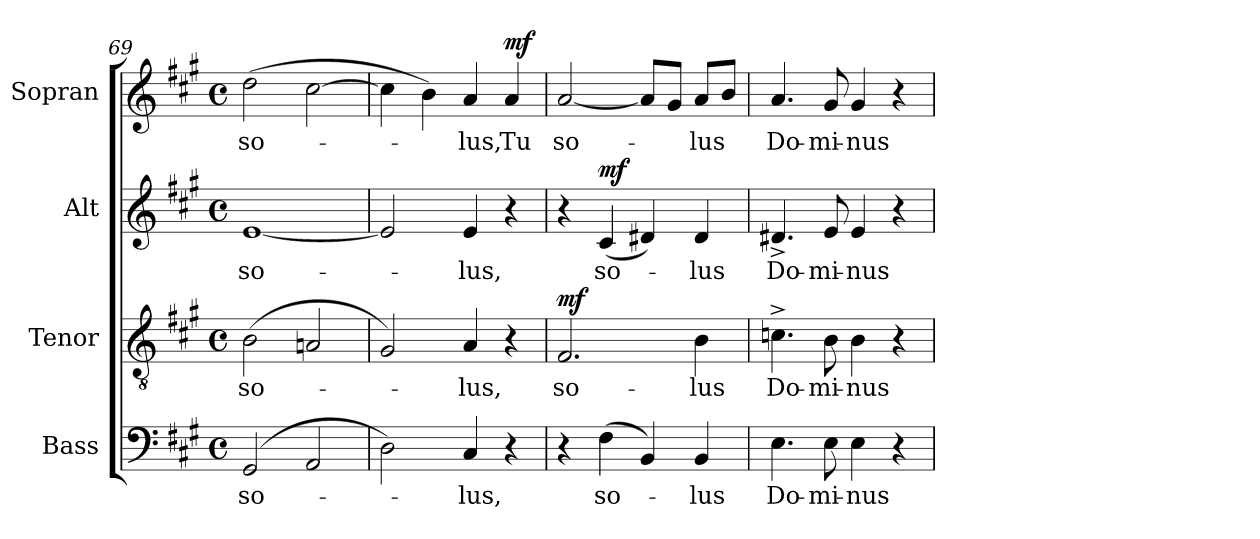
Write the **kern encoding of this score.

**kern	**text	**kern	**text	**dynam	**kern	**text	**dynam	**kern	**text	**dynam
*part4	*part4	*part3	*part3	*part3	*part2	*part2	*part2	*part1	*part1	*part1
*staff4	*staff4	*staff3	*staff3	*staff3	*staff2	*staff2	*staff2	*staff1	*staff1	*staff1
*I"Bass	*	*I"Tenor	*	*	*I"Alt	*	*	*I"Sopran	*	*
*I'B.	*	*I'T.	*	*	*I'A.	*	*	*I'S.	*	*
*clefF4	*	*clefGv2	*	*	*clefG2	*	*	*clefG2	*	*
*k[f#c#g#]	*	*k[f#c#g#]	*	*	*k[f#c#g#]	*	*	*k[f#c#g#]	*	*
*A:	*	*A:	*	*	*A:	*	*	*A:	*	*
*M4/4	*	*M4/4	*	*	*M4/4	*	*	*M4/4	*	*
*met(c)	*	*met(c)	*	*	*met(c)	*	*	*met(c)	*	*
=69	=69	=69	=69	=69	=69	=69	=69	=69	=69	=69
!	!LO:LY:b	!	!LO:LY:b	!	!	!LO:LY:b	!	!	!LO:LY:b	!
(2GG#/	so-	(>2B\	so-	.	[1e	so-	.	(>2dd\	so-	.
2AA/	.	2An/	.	.	.	.	.	[2cc#\	.	.
=70	=70	=70	=70	=70	=70	=70	=70	=70	=70	=70
2D\)	.	2G#/)	.	.	2e/]	.	.	4cc#\]	.	.
.	.	.	.	.	.	.	.	4b\)	.	.
!	!LO:LY:b	!	!LO:LY:b	!	!	!LO:LY:b	!	!	!LO:LY:b	!
4C#/	-lus,	4A/	-lus,	.	4e/	-lus,	.	4a/	-lus,	.
!	!	!	!	!	!	!	!	!	!LO:LY:b	!LO:DY:a
4r	.	4r	.	.	4r	.	.	4a/	Tu	mf
!!LO:LB:g=z
=71	=71	=71	=71	=71	=71	=71	=71	=71	=71	=71
!	!	!	!LO:LY:b	!LO:DY:a	!	!	!	!	!LO:LY:b	!
4r	.	2.F#/	so-	mf	4r	.	.	[2a/	so-	.
!	!LO:LY:b	!	!	!	!	!LO:LY:b	!LO:DY:a	!	!	!
(>4F#\	so-	.	.	.	(<4c#/	so-	mf	.	.	.
4BB/)	.	.	.	.	4d#X/)	.	.	8a/L]	.	.
.	.	.	.	.	.	.	.	8g#/J	.	.
!	!LO:LY:b	!	!LO:LY:b	!	!	!LO:LY:b	!	!	!LO:LY:b	!
4BB/	-lus	4B\	-lus	.	4d#/	-lus	.	8a/L	-lus	.
.	.	.	.	.	.	.	.	8b/J	.	.
=72	=72	=72	=72	=72	=72	=72	=72	=72	=72	=72
!	!LO:LY:b	!	!LO:LY:b	!	!	!LO:LY:b	!	!	!LO:LY:b	!
4.E\	Do-	4.cn^>\	Do-	.	4.d#X^>/	Do-	.	4.a/	Do-	.
!	!LO:LY:b	!	!LO:LY:b	!	!	!LO:LY:b	!	!	!LO:LY:b	!
8E\	-mi-	8B\	-mi-	.	8e/	-mi-	.	8g#/	-mi-	.
!	!LO:LY:b	!	!LO:LY:b	!	!	!LO:LY:b	!	!	!LO:LY:b	!
4E\	-nus	4B\	-nus	.	4e/	-nus	.	4g#/	-nus	.
4r	.	4r	.	.	4r	.	.	4r	.	.
=	=	=	=	=	=	=	=	=	=	=
*-	*-	*-	*-	*-	*-	*-	*-	*-	*-	*-
